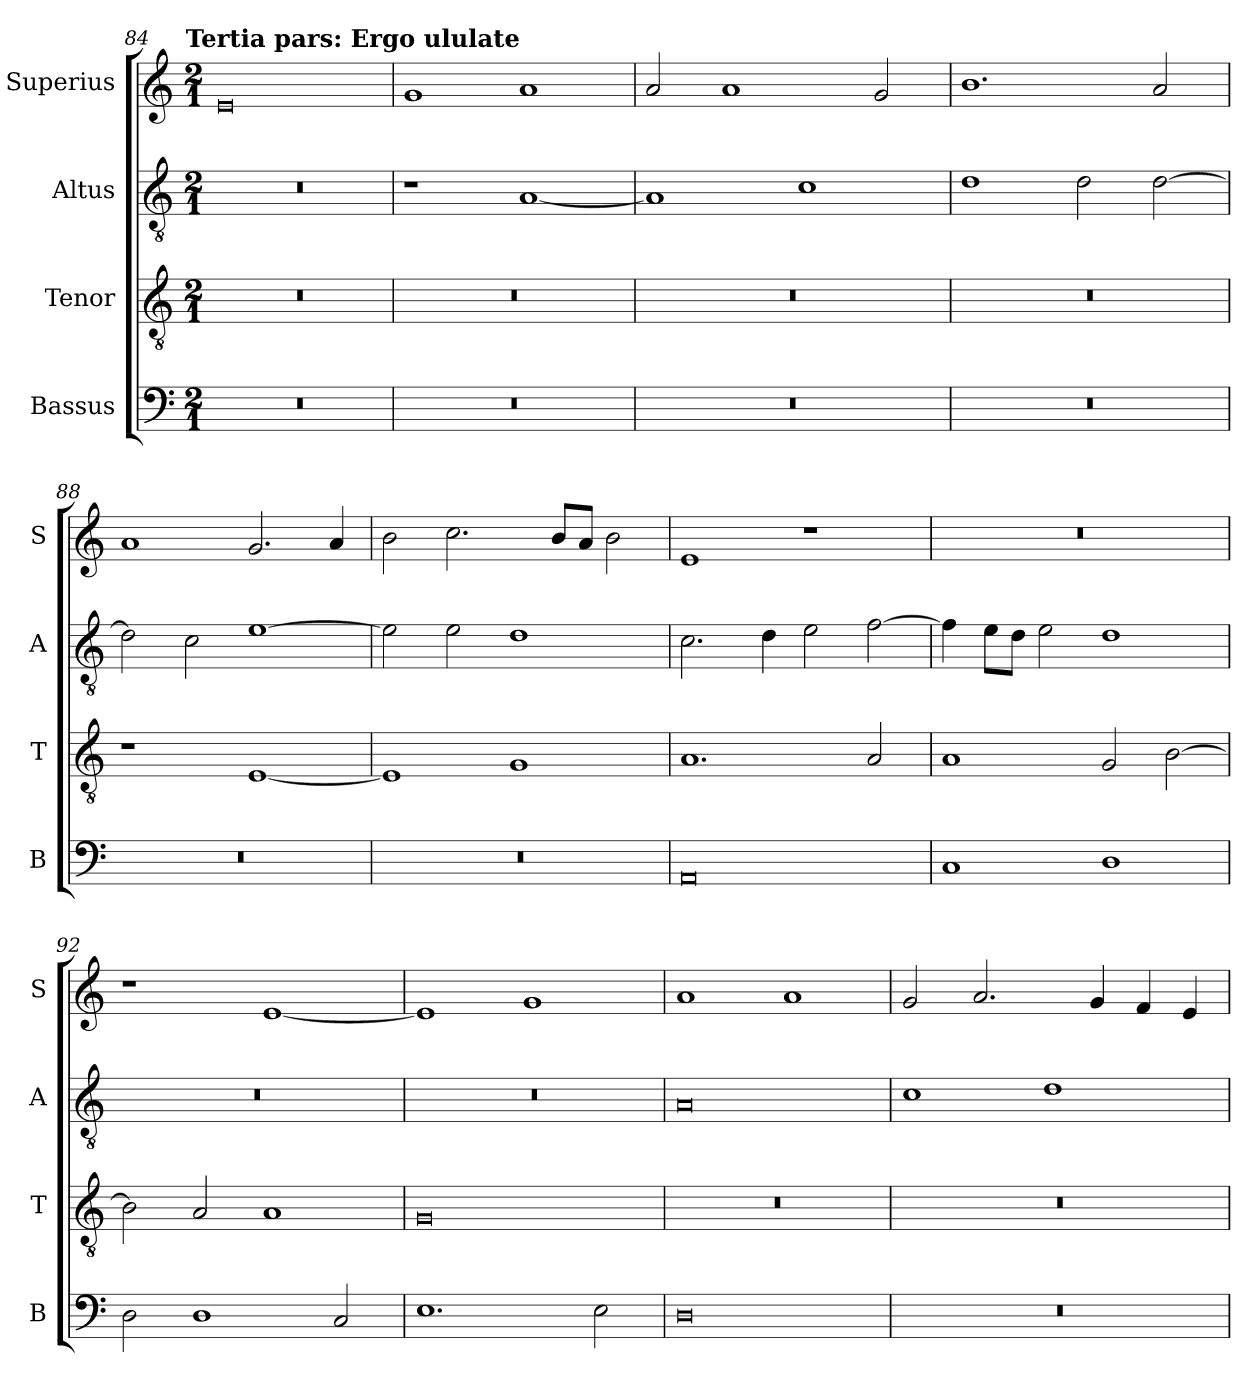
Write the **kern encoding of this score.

**kern	**kern	**kern	**kern
*part4	*part3	*part2	*part1
*staff4	*staff3	*staff2	*staff1
*I"Bassus	*I"Tenor	*I"Altus	*I"Superius
*I'B	*I'T	*I'A	*I'S
*clefF4	*clefGv2	*clefGv2	*clefG2
*k[]	*k[]	*k[]	*k[]
*C:	*C:	*C:	*C:
!!LO:TX:omd:t=Tertia pars&colon; Ergo ululate
*M2/1	*M2/1	*M2/1	*M2/1
=84	=84	=84	=84
0r	0r	0r	0e
=85	=85	=85	=85
0r	0r	1r	1g
.	.	[1A	1a
=86	=86	=86	=86
0r	0r	1A]	2a
.	.	.	1a
.	.	1c	.
.	.	.	2g
=87	=87	=87	=87
0r	0r	1d	1.b
.	.	2d	.
.	.	[2d	2a
=88	=88	=88	=88
0r	1r	2d]	1a
.	.	2c	.
.	[1E	[1e	2.g
.	.	.	4a
=89	=89	=89	=89
0r	1E]	2e]	2b
.	.	2e	2.cc
.	1G	1d	.
.	.	.	8bL
.	.	.	8aJ
.	.	.	2b
=90	=90	=90	=90
0AA	1.A	2.c	1e
.	.	4d	.
.	.	2e	1r
.	2A	[2f	.
=91	=91	=91	=91
1C	1A	4f]	0r
.	.	8eL	.
.	.	8dJ	.
.	.	2e	.
1D	2G	1d	.
.	[2B	.	.
=92	=92	=92	=92
2D	2B]	0r	1r
1D	2A	.	.
.	1A	.	[1e
2C	.	.	.
=93	=93	=93	=93
1.E	0G	0r	1e]
.	.	.	1g
2E	.	.	.
=94	=94	=94	=94
0D	0r	0A	1a
.	.	.	1a
=95	=95	=95	=95
0r	0r	1c	2g
.	.	.	2.a
.	.	1d	.
.	.	.	4g
.	.	.	4f
.	.	.	4e
=	=	=	=
*-	*-	*-	*-
